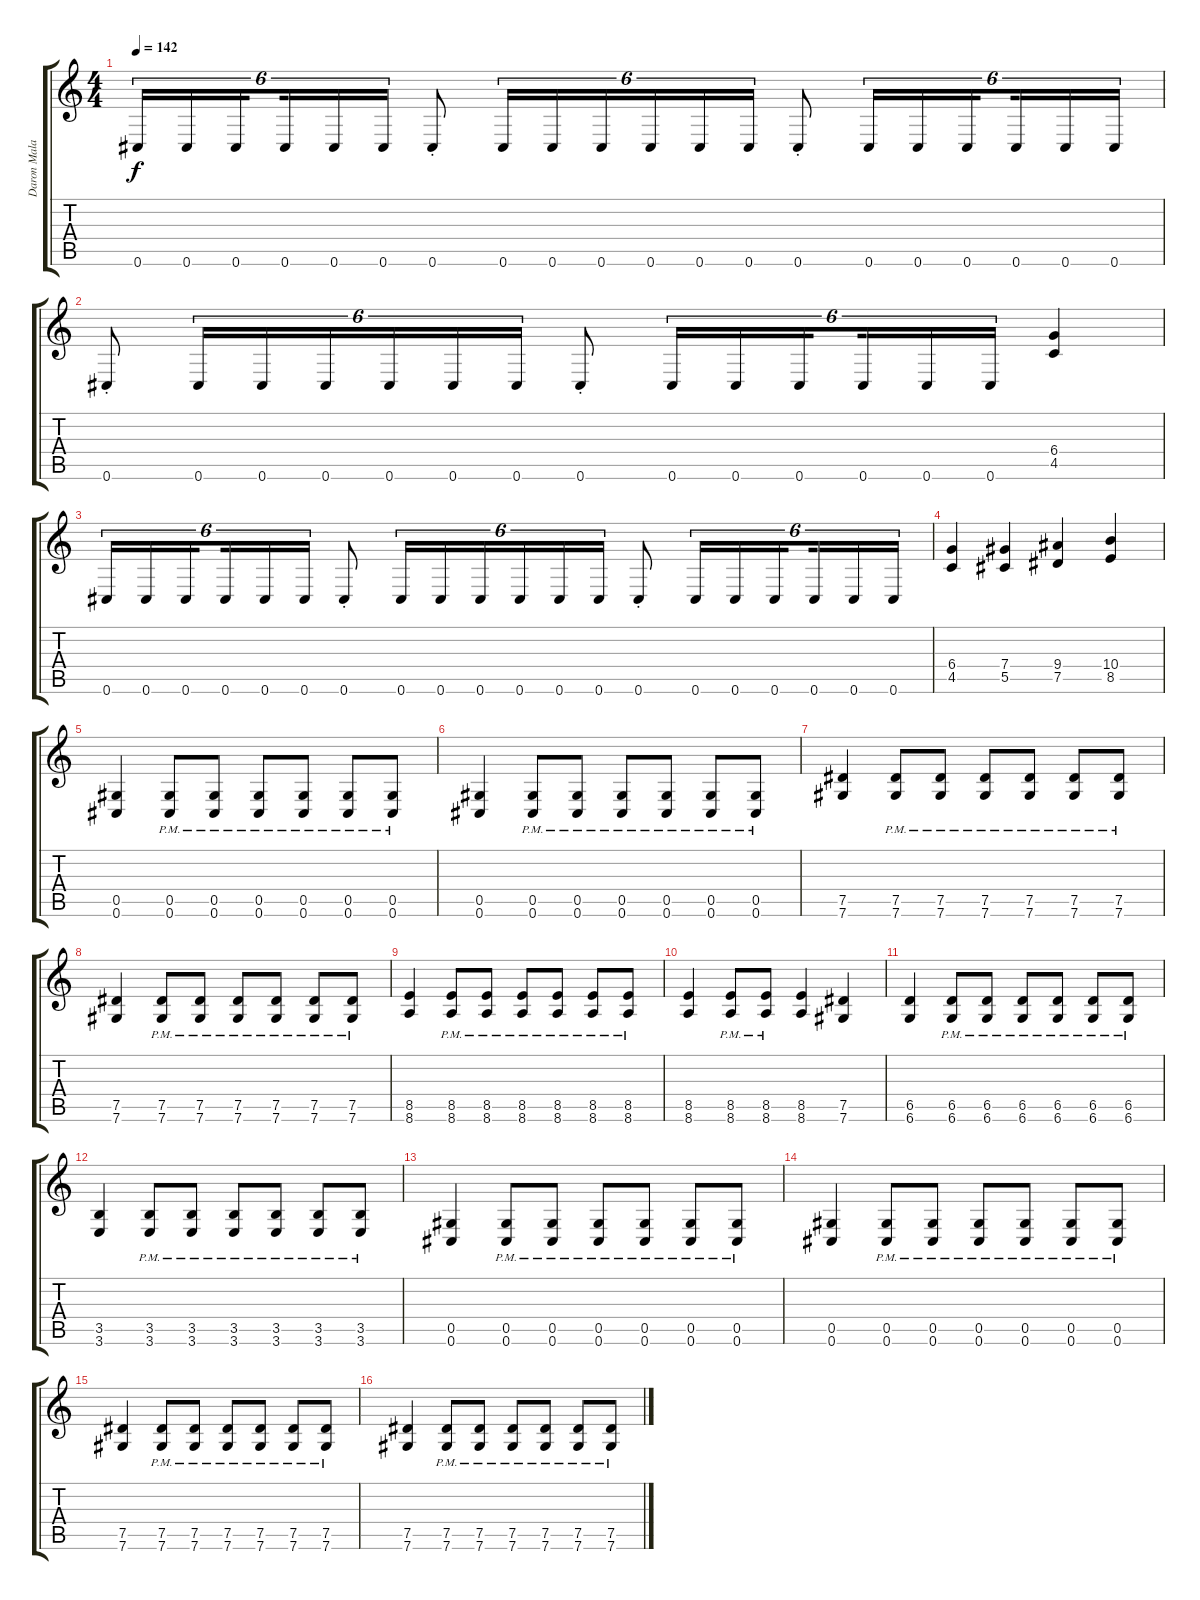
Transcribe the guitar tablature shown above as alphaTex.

\track ("Daron Malakain" "Daron Mala") {instrument distortionguitar}
\staff {score tabs}
\tuning (Eb4 Bb3 Gb3 Db3 Ab2 Db2) {hide}
\ts (4 4)
\tempo 142
\clef g2
\ks c
0.6.16{tu (6 4) dy f} 0.6.16{tu (6 4)} 0.6.16{tu (6 4) beam splitsecondary} 0.6.16{tu (6 4)} 0.6.16{tu (6 4)} 0.6.16{tu (6 4)} 0.6{st}.8 0.6.16{tu (6 4)} 0.6.16{tu (6 4)} 0.6.16{tu (6 4)} 0.6.16{tu (6 4)} 0.6.16{tu (6 4)} 0.6.16{tu (6 4)} 0.6{st}.8 0.6.16{tu (6 4)} 0.6.16{tu (6 4)} 0.6.16{tu (6 4) beam splitsecondary} 0.6.16{tu (6 4)} 0.6.16{tu (6 4)} 0.6.16{tu (6 4)} |
0.6{st}.8 0.6.16{tu (6 4)} 0.6.16{tu (6 4)} 0.6.16{tu (6 4)} 0.6.16{tu (6 4)} 0.6.16{tu (6 4)} 0.6.16{tu (6 4)} 0.6{st}.8 0.6.16{tu (6 4)} 0.6.16{tu (6 4)} 0.6.16{tu (6 4) beam splitsecondary} 0.6.16{tu (6 4)} 0.6.16{tu (6 4)} 0.6.16{tu (6 4)} (6.4 4.5).4 |
0.6.16{tu (6 4)} 0.6.16{tu (6 4)} 0.6.16{tu (6 4) beam splitsecondary} 0.6.16{tu (6 4)} 0.6.16{tu (6 4)} 0.6.16{tu (6 4)} 0.6{st}.8 0.6.16{tu (6 4)} 0.6.16{tu (6 4)} 0.6.16{tu (6 4)} 0.6.16{tu (6 4)} 0.6.16{tu (6 4)} 0.6.16{tu (6 4)} 0.6{st}.8 0.6.16{tu (6 4)} 0.6.16{tu (6 4)} 0.6.16{tu (6 4) beam splitsecondary} 0.6.16{tu (6 4)} 0.6.16{tu (6 4)} 0.6.16{tu (6 4)} |
(6.4 4.5).4 (7.4 5.5).4 (9.4 7.5).4 (10.4 8.5).4 |
(0.5 0.6).4 (0.5{pm} 0.6{pm}).8 (0.5{pm} 0.6{pm}).8 (0.5{pm} 0.6{pm}).8 (0.5{pm} 0.6{pm}).8 (0.5{pm} 0.6{pm}).8 (0.5{pm} 0.6{pm}).8 |
(0.5 0.6).4 (0.5{pm} 0.6{pm}).8 (0.5{pm} 0.6{pm}).8 (0.5{pm} 0.6{pm}).8 (0.5{pm} 0.6{pm}).8 (0.5{pm} 0.6{pm}).8 (0.5{pm} 0.6{pm}).8 |
(7.5 7.6).4 (7.5{pm} 7.6{pm}).8 (7.5{pm} 7.6{pm}).8 (7.5{pm} 7.6{pm}).8 (7.5{pm} 7.6{pm}).8 (7.5{pm} 7.6{pm}).8 (7.5{pm} 7.6{pm}).8 |
(7.5 7.6).4 (7.5{pm} 7.6{pm}).8 (7.5{pm} 7.6{pm}).8 (7.5{pm} 7.6{pm}).8 (7.5{pm} 7.6{pm}).8 (7.5{pm} 7.6{pm}).8 (7.5{pm} 7.6{pm}).8 |
(8.5 8.6).4 (8.5{pm} 8.6{pm}).8 (8.5{pm} 8.6{pm}).8 (8.5{pm} 8.6{pm}).8 (8.5{pm} 8.6{pm}).8 (8.5{pm} 8.6{pm}).8 (8.5{pm} 8.6{pm}).8 |
(8.5 8.6).4 (8.5{pm} 8.6{pm}).8 (8.5{pm} 8.6{pm}).8 (8.5 8.6).4 (7.5 7.6).4 |
(6.5 6.6).4 (6.5{pm} 6.6{pm}).8 (6.5{pm} 6.6{pm}).8 (6.5{pm} 6.6{pm}).8 (6.5{pm} 6.6{pm}).8 (6.5{pm} 6.6{pm}).8 (6.5{pm} 6.6{pm}).8 |
(3.5 3.6).4 (3.5{pm} 3.6{pm}).8 (3.5{pm} 3.6{pm}).8 (3.5{pm} 3.6{pm}).8 (3.5{pm} 3.6{pm}).8 (3.5{pm} 3.6{pm}).8 (3.5{pm} 3.6{pm}).8 |
(0.5 0.6).4 (0.5{pm} 0.6{pm}).8 (0.5{pm} 0.6{pm}).8 (0.5{pm} 0.6{pm}).8 (0.5{pm} 0.6{pm}).8 (0.5{pm} 0.6{pm}).8 (0.5{pm} 0.6{pm}).8 |
(0.5 0.6).4 (0.5{pm} 0.6{pm}).8 (0.5{pm} 0.6{pm}).8 (0.5{pm} 0.6{pm}).8 (0.5{pm} 0.6{pm}).8 (0.5{pm} 0.6{pm}).8 (0.5{pm} 0.6{pm}).8 |
(7.5 7.6).4 (7.5{pm} 7.6{pm}).8 (7.5{pm} 7.6{pm}).8 (7.5{pm} 7.6{pm}).8 (7.5{pm} 7.6{pm}).8 (7.5{pm} 7.6{pm}).8 (7.5{pm} 7.6{pm}).8 |
(7.5 7.6).4 (7.5{pm} 7.6{pm}).8 (7.5{pm} 7.6{pm}).8 (7.5{pm} 7.6{pm}).8 (7.5{pm} 7.6{pm}).8 (7.5{pm} 7.6{pm}).8 (7.5{pm} 7.6{pm}).8
